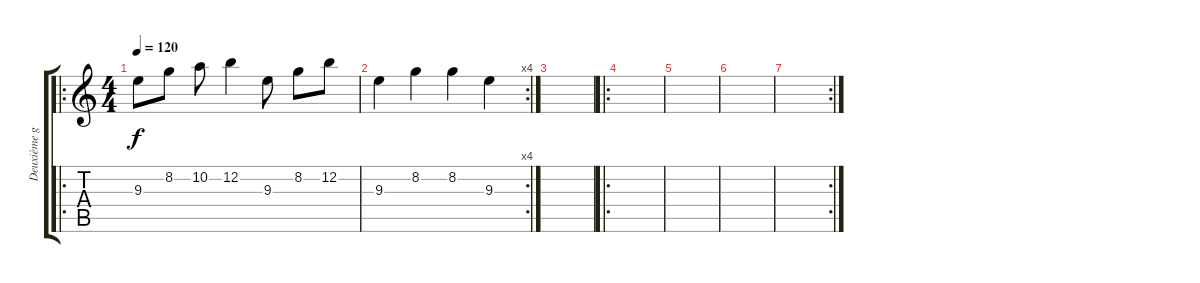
\track ("Deuxième guitare" "Deuxième g") {instrument overdrivenguitar}
\staff {score tabs}
\tuning (E4 B3 G3 D3 A2 E2) {hide}
\ro
\ts (4 4)
\tempo 120
\clef g2
\ks c
9.3.8{dy f} 8.2.8 10.2.8 12.2.4 9.3.8 8.2.8 12.2.8 |
\rc 4
9.3.4 8.2.4 8.2.4 9.3.4 |
|
\ro
|
|
|
\rc 2
